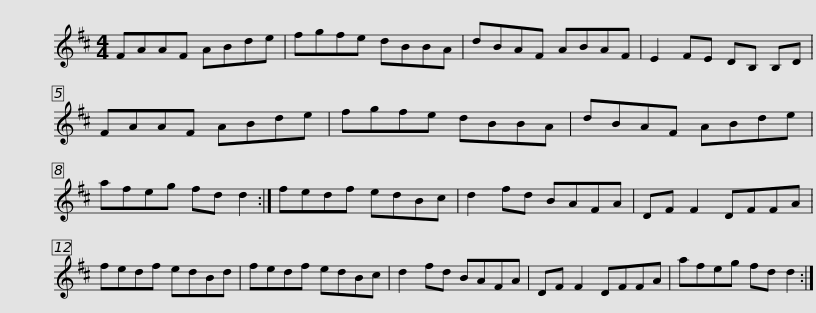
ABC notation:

X:1
L:1/8
M:4/4
I:linebreak $
K:D
V:1 treble
V:1
 FAAF ABde | fgfe dBBA | dBAF ABAF | E2 FE DB, B,D | FAAF ABde |$ %5
 fgfe dBBA | dBAF ABde | afeg fd d2 :| fedf edBc | d2 fd BAFA | %10
 DF F2 DFFA |$ fedf edBd | fedf edBc | d2 fd BAFA | DF F2 DFFA | %15
 afeg fd d2 :| %16
